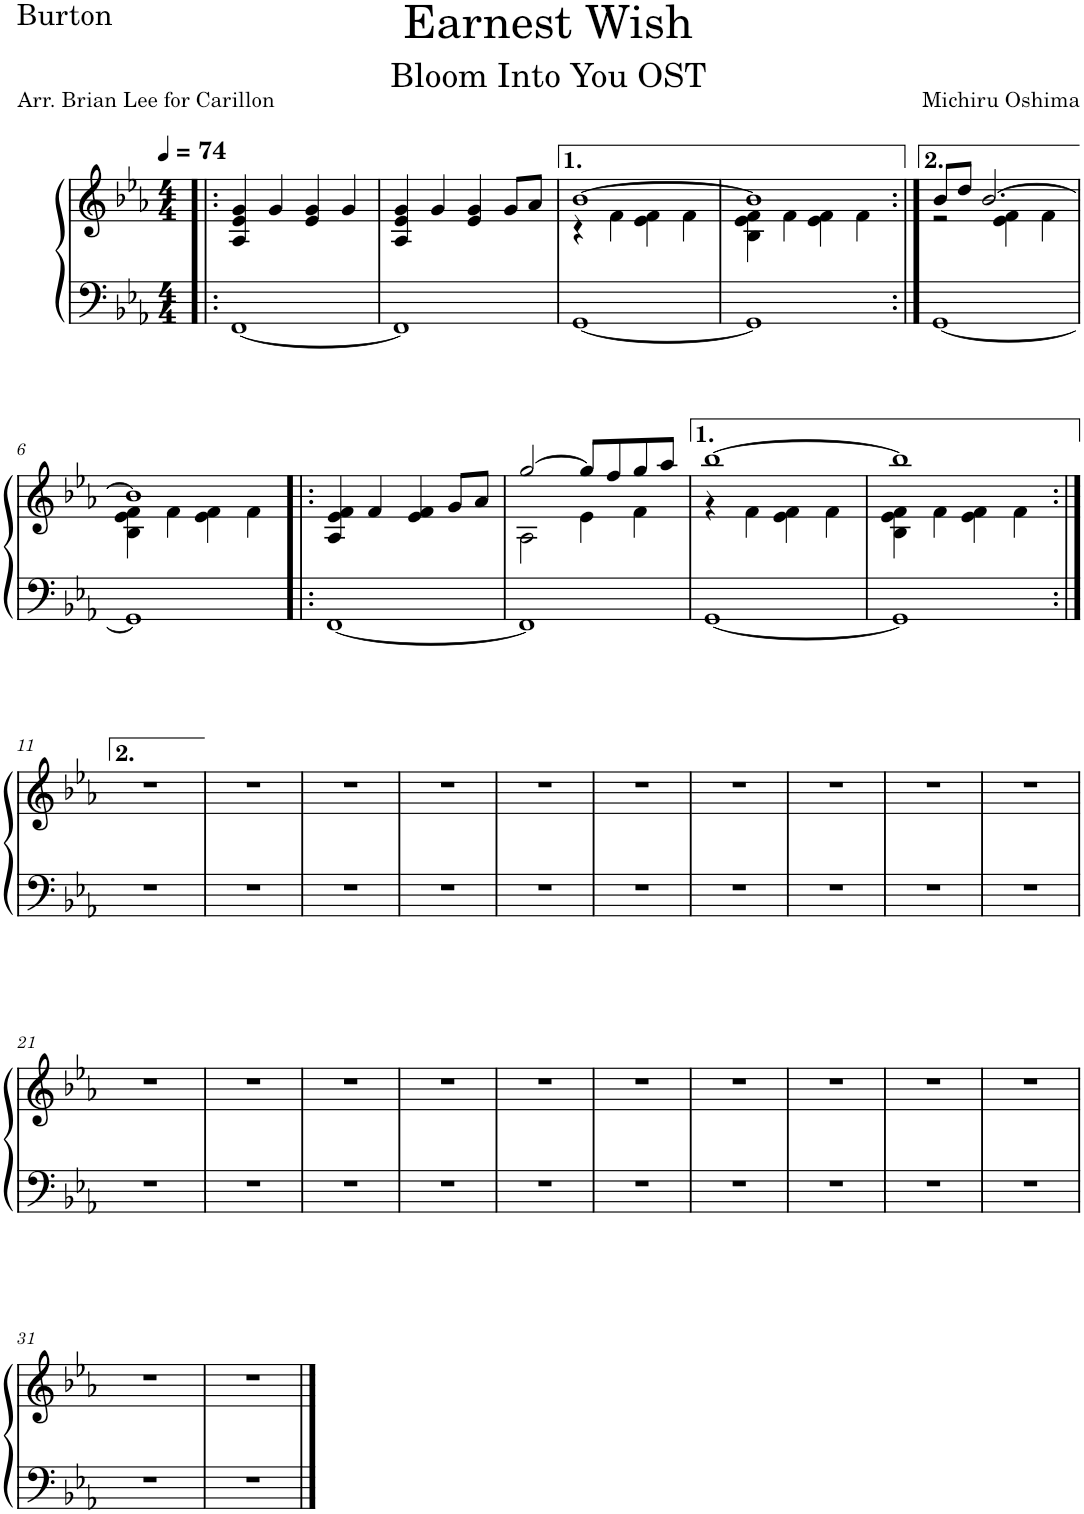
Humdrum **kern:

**kern	**kern
*part1	*part1
*staff2	*staff1
*I"Piano	*
*I'Pno.	*
*clefF4	*clefG2
*k[b-e-a-]	*k[b-e-a-]
*M4/4	*M4/4
*MM74	*MM74
=1!|:	=1!|:
[1FF	4A-/ 4e-/ 4g/
.	4g/
.	4e-/ 4g/
.	4g/
=2	=2
1FF]	4A-/ 4e-/ 4g/
.	4g/
.	4e-/ 4g/
.	8g/L
.	8a-/J
=3	=3
*	*^
[1GG	[1b-	4r
.	.	4f\
.	.	4e-\ 4f\
.	.	4f\
=4	=4	=4
1GG]	1b-]	4B-\ 4e-\ 4f\
.	.	4f\
.	.	4e-\ 4f\
.	.	4f\
=5:|!	=5:|!	=5:|!
[1GG	8b-/L	2r
.	8dd/J	.
.	[2.b-/	.
.	.	4e-\ 4f\
.	.	4f\
!!LO:LB:g=z	!!
=6	=6	=6
1GG]	1b-]	4B-\ 4e-\ 4f\
.	.	4f\
.	.	4e-\ 4f\
.	.	4f\
*	*v	*v
=7!|:	=7!|:
[1FF	4A-/ 4e-/ 4f/
.	4f/
.	4e-/ 4f/
.	8g/L
.	8a-/J
=8	=8
*	*^
1FF]	[2gg/	2A-\
.	8gg/L]	4e-\
.	8ff/	.
.	8gg/	4f\
.	8aa-/J	.
=9	=9	=9
[1GG	[1bb-	4r
.	.	4f\
.	.	4e-\ 4f\
.	.	4f\
=10	=10	=10
1GG]	1bb-]	4B-\ 4e-\ 4f\
.	.	4f\
.	.	4e-\ 4f\
.	.	4f\
*	*v	*v
!!LO:LB:g=z
=11:|!	=11:|!
1r	1r
=12	=12
1r	1r
=13	=13
1r	1r
=14	=14
1r	1r
=15	=15
1r	1r
=16	=16
1r	1r
=17	=17
1r	1r
=18	=18
1r	1r
=19	=19
1r	1r
=20	=20
1r	1r
!!LO:LB:g=z
=21	=21
1r	1r
=22	=22
1r	1r
=23	=23
1r	1r
=24	=24
1r	1r
=25	=25
1r	1r
=26	=26
1r	1r
=27	=27
1r	1r
=28	=28
1r	1r
=29	=29
1r	1r
=30	=30
1r	1r
!!LO:LB:g=z
=31	=31
1r	1r
=32	=32
1r	1r
==	==
*-	*-
